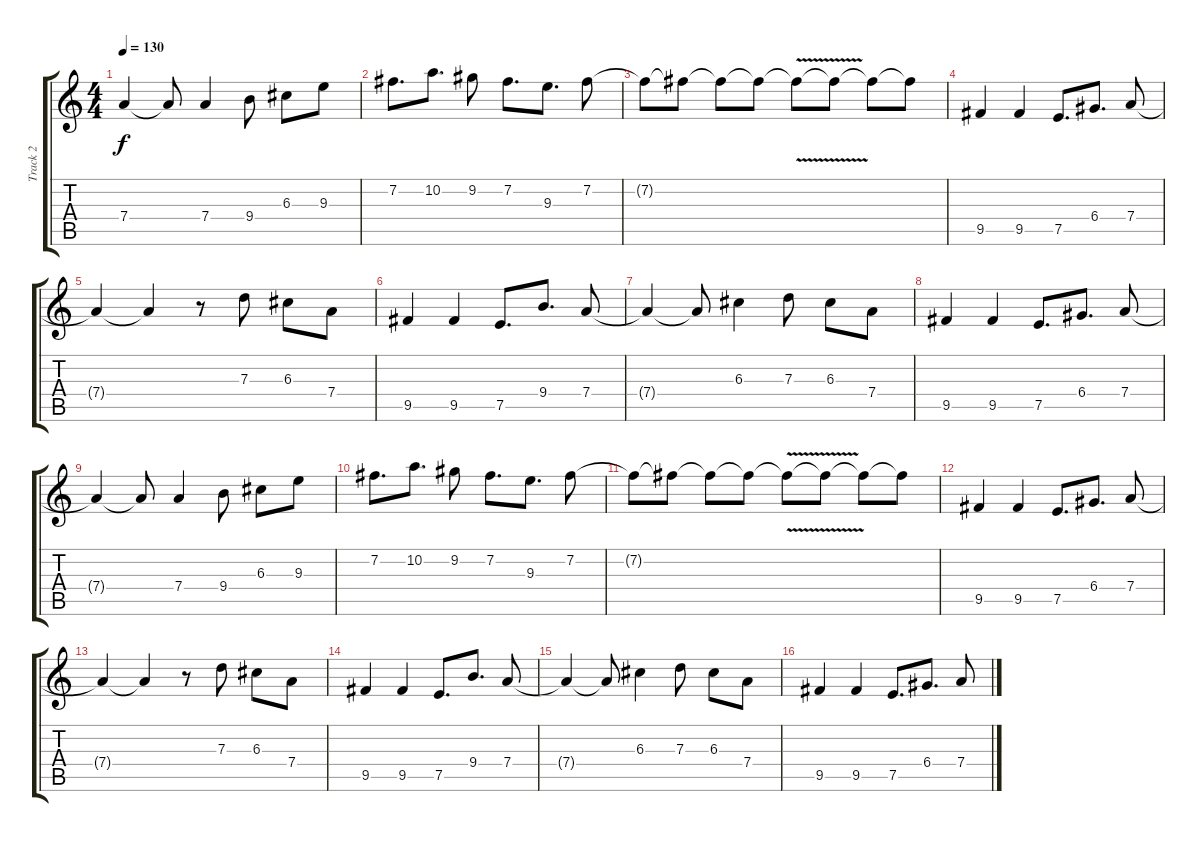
\track ("Track 2" "Track 2") {instrument electricguitarjazz}
\staff {score tabs}
\tuning (E4 B3 G3 D3 A2 E2) {hide}
\ts (4 4)
\tempo 130
\clef g2
\ks c
7.4{t}.4{dy f} 7.4{t}.8 7.4.4 9.4.8 6.3.8 9.3.8 |
7.2.8{d} 10.2.8{d} 9.2.8 7.2.8{d} 9.3.8{d} 7.2.8 |
7.2{t}.8 7.2{t}.8 7.2{t}.8 7.2{t}.8 7.2{v t}.8 7.2{t}.8 7.2{t}.8 7.2{t}.8 |
9.5.4 9.5.4 7.5.8{d} 6.4.8{d} 7.4.8 |
7.4{t}.4 7.4{t}.4 r.8 7.3.8 6.3.8 7.4.8 |
9.5.4 9.5.4 7.5.8{d} 9.4.8{d} 7.4.8 |
7.4{t}.4 7.4{t}.8 6.3.4 7.3.8 6.3.8 7.4.8 |
9.5.4 9.5.4 7.5.8{d} 6.4.8{d} 7.4.8 |
7.4{t}.4 7.4{t}.8 7.4.4 9.4.8 6.3.8 9.3.8 |
7.2.8{d} 10.2.8{d} 9.2.8 7.2.8{d} 9.3.8{d} 7.2.8 |
7.2{t}.8 7.2{t}.8 7.2{t}.8 7.2{t}.8 7.2{v t}.8 7.2{t}.8 7.2{t}.8 7.2{t}.8 |
9.5.4 9.5.4 7.5.8{d} 6.4.8{d} 7.4.8 |
7.4{t}.4 7.4{t}.4 r.8 7.3.8 6.3.8 7.4.8 |
9.5.4 9.5.4 7.5.8{d} 9.4.8{d} 7.4.8 |
7.4{t}.4 7.4{t}.8 6.3.4 7.3.8 6.3.8 7.4.8 |
9.5.4 9.5.4 7.5.8{d} 6.4.8{d} 7.4.8
